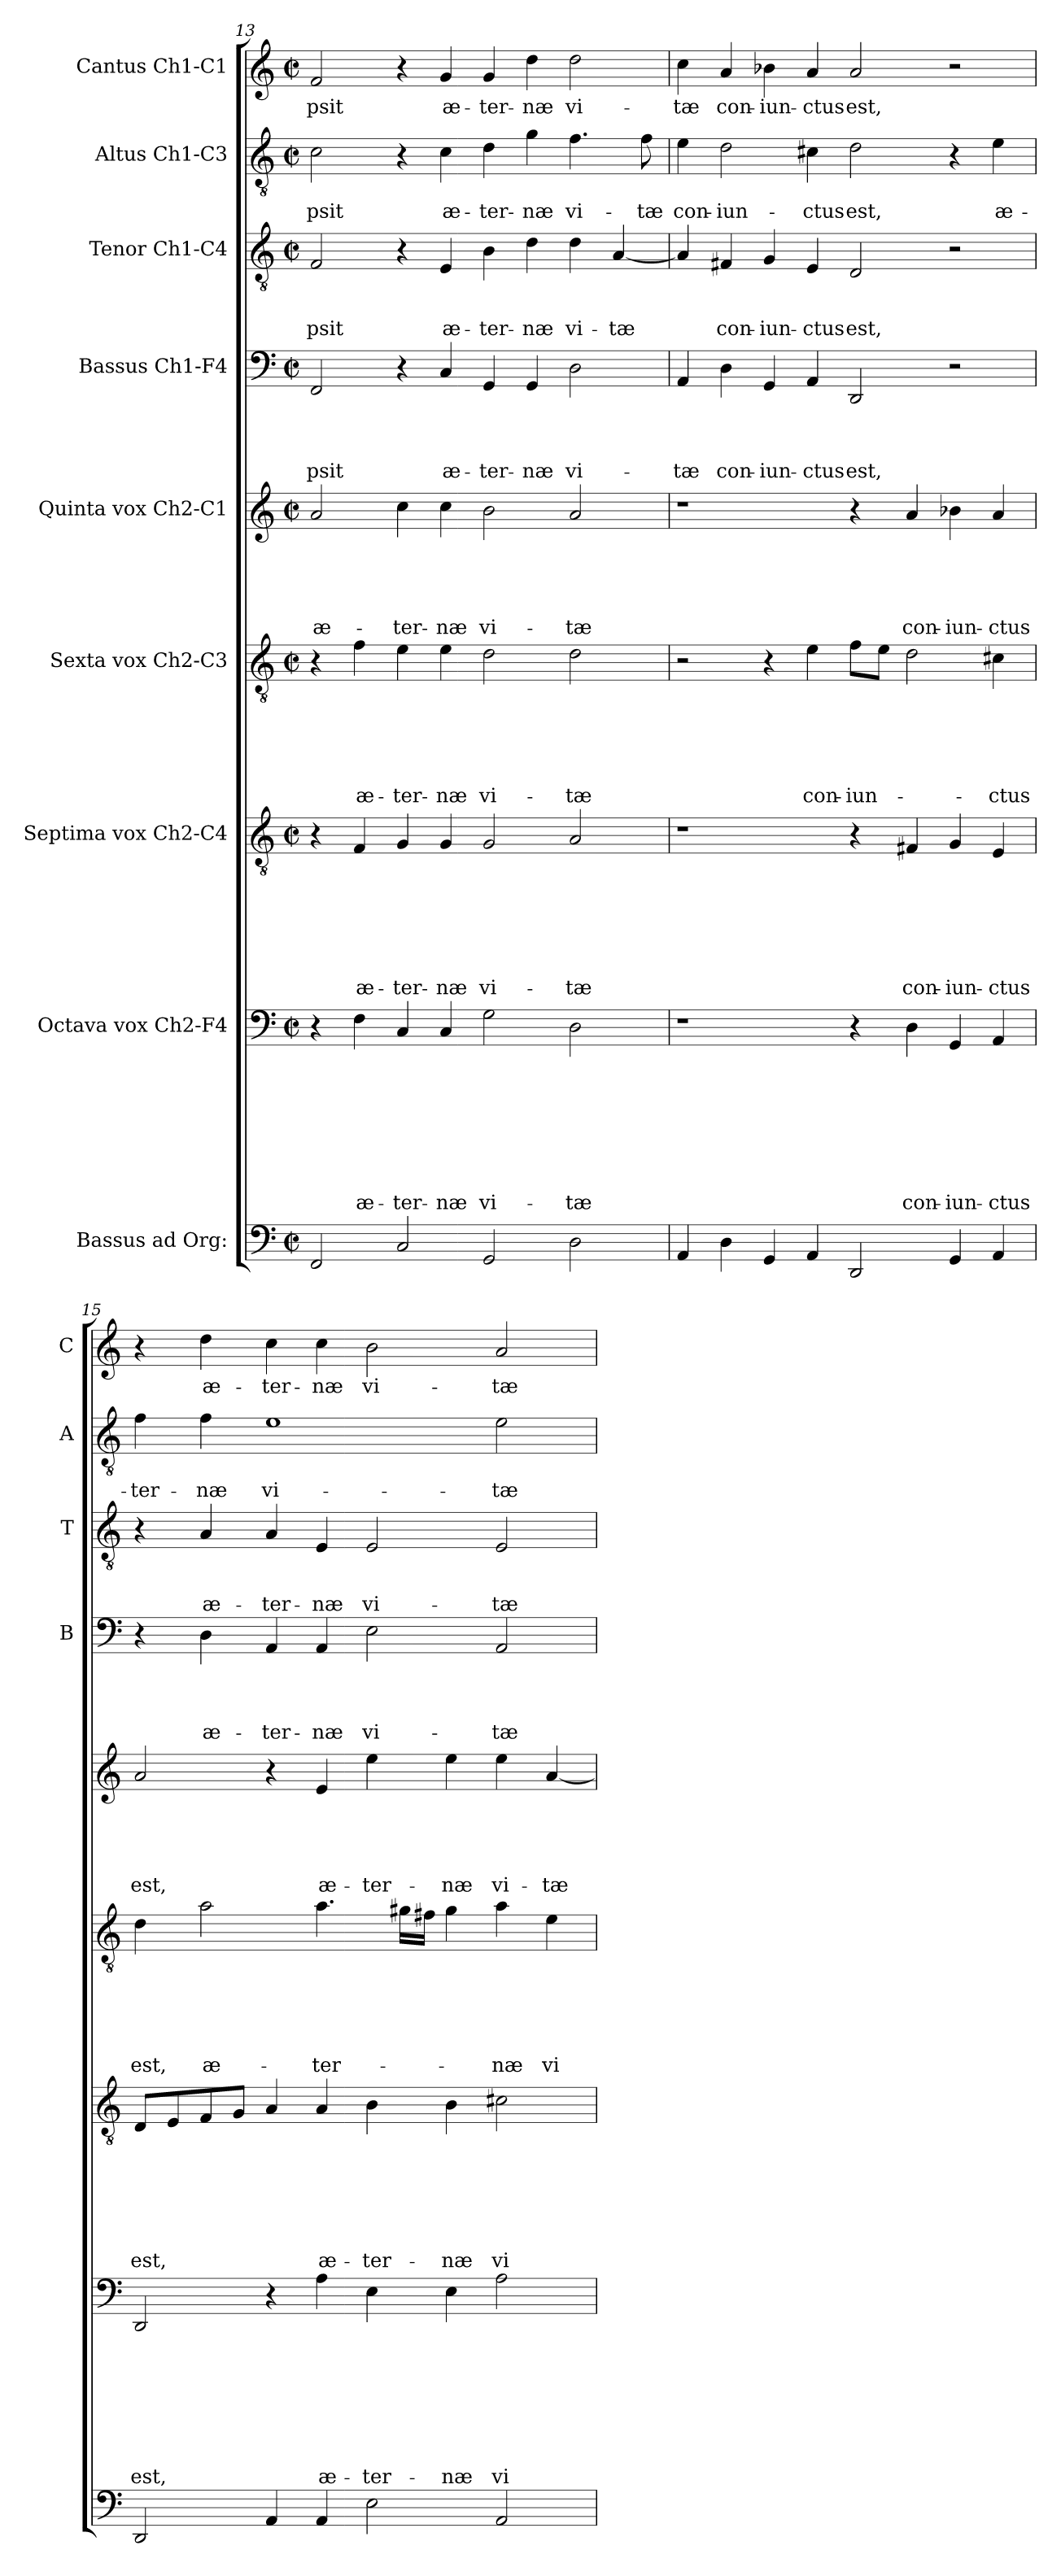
**kern	**kern	**text	**text	**text	**text	**text	**text	**text	**text	**kern	**text	**text	**text	**text	**text	**text	**text	**kern	**text	**text	**text	**text	**text	**text	**kern	**text	**text	**text	**text	**text	**kern	**text	**text	**text	**text	**kern	**text	**text	**text	**kern	**text	**text	**kern	**text
*part9	*part8	*part8	*part8	*part8	*part8	*part8	*part8	*part8	*part8	*part7	*part7	*part7	*part7	*part7	*part7	*part7	*part7	*part6	*part6	*part6	*part6	*part6	*part6	*part6	*part5	*part5	*part5	*part5	*part5	*part5	*part4	*part4	*part4	*part4	*part4	*part3	*part3	*part3	*part3	*part2	*part2	*part2	*part1	*part1
*staff9	*staff8	*staff8	*staff8	*staff8	*staff8	*staff8	*staff8	*staff8	*staff8	*staff7	*staff7	*staff7	*staff7	*staff7	*staff7	*staff7	*staff7	*staff6	*staff6	*staff6	*staff6	*staff6	*staff6	*staff6	*staff5	*staff5	*staff5	*staff5	*staff5	*staff5	*staff4	*staff4	*staff4	*staff4	*staff4	*staff3	*staff3	*staff3	*staff3	*staff2	*staff2	*staff2	*staff1	*staff1
*I"Bassus ad Org:	*I"Octava vox Ch2-F4	*	*	*	*	*	*	*	*	*I"Septima vox Ch2-C4	*	*	*	*	*	*	*	*I"Sexta vox Ch2-C3	*	*	*	*	*	*	*I"Quinta vox Ch2-C1	*	*	*	*	*	*I"Bassus Ch1-F4	*	*	*	*	*I"Tenor Ch1-C4	*	*	*	*I"Altus Ch1-C3	*	*	*I"Cantus Ch1-C1	*
*	*	*	*	*	*	*	*	*	*	*	*	*	*	*	*	*	*	*	*	*	*	*	*	*	*	*	*	*	*	*	*I'B	*	*	*	*	*I'T	*	*	*	*I'A	*	*	*I'C	*
*clefF4	*clefF4	*	*	*	*	*	*	*	*	*clefGv2	*	*	*	*	*	*	*	*clefGv2	*	*	*	*	*	*	*clefG2	*	*	*	*	*	*clefF4	*	*	*	*	*clefGv2	*	*	*	*clefGv2	*	*	*clefG2	*
*k[]	*k[]	*	*	*	*	*	*	*	*	*k[]	*	*	*	*	*	*	*	*k[]	*	*	*	*	*	*	*k[]	*	*	*	*	*	*k[]	*	*	*	*	*k[]	*	*	*	*k[]	*	*	*k[]	*
*C:	*C:	*	*	*	*	*	*	*	*	*C:	*	*	*	*	*	*	*	*C:	*	*	*	*	*	*	*C:	*	*	*	*	*	*C:	*	*	*	*	*C:	*	*	*	*C:	*	*	*C:	*
*M2/2	*M2/2	*	*	*	*	*	*	*	*	*M2/2	*	*	*	*	*	*	*	*M2/2	*	*	*	*	*	*	*M2/2	*	*	*	*	*	*M2/2	*	*	*	*	*M2/2	*	*	*	*M2/2	*	*	*M2/2	*
*met(c|)	*met(c|)	*	*	*	*	*	*	*	*	*met(c|)	*	*	*	*	*	*	*	*met(c|)	*	*	*	*	*	*	*met(c|)	*	*	*	*	*	*met(c|)	*	*	*	*	*met(c|)	*	*	*	*met(c|)	*	*	*met(c|)	*
=13	=13	=13	=13	=13	=13	=13	=13	=13	=13	=13	=13	=13	=13	=13	=13	=13	=13	=13	=13	=13	=13	=13	=13	=13	=13	=13	=13	=13	=13	=13	=13	=13	=13	=13	=13	=13	=13	=13	=13	=13	=13	=13	=13	=13
!	!	!	!	!	!	!	!	!	!	!	!	!	!	!	!	!	!	!	!	!	!	!	!	!	!	!	!	!	!	!LO:LY:b	!	!	!	!	!LO:LY:b	!	!	!	!LO:LY:b	!	!	!LO:LY:b	!	!LO:LY:b
2FF/	4r	.	.	.	.	.	.	.	.	4r	.	.	.	.	.	.	.	4r	.	.	.	.	.	.	2a/	.	.	.	.	æ-	2FF/	.	.	.	-psit	2F/	.	.	-psit	2c\	.	-psit	2f/	-psit
!	!	!	!	!	!	!	!	!	!LO:LY:b	!	!	!	!	!	!	!	!LO:LY:b	!	!	!	!	!	!	!LO:LY:b	!	!	!	!	!	!	!	!	!	!	!	!	!	!	!	!	!	!	!	!
.	4F\	.	.	.	.	.	.	.	æ-	4F/	.	.	.	.	.	.	æ-	4f\	.	.	.	.	.	æ-	.	.	.	.	.	.	.	.	.	.	.	.	.	.	.	.	.	.	.	.
!	!	!	!	!	!	!	!	!	!LO:LY:b	!	!	!	!	!	!	!	!LO:LY:b	!	!	!	!	!	!	!LO:LY:b	!	!	!	!	!	!LO:LY:b	!	!	!	!	!	!	!	!	!	!	!	!	!	!
2C/	4C/	.	.	.	.	.	.	.	-ter-	4G/	.	.	.	.	.	.	-ter-	4e\	.	.	.	.	.	-ter-	4cc\	.	.	.	.	-ter-	4r	.	.	.	.	4r	.	.	.	4r	.	.	4r	.
!	!	!	!	!	!	!	!	!	!LO:LY:b	!	!	!	!	!	!	!	!LO:LY:b	!	!	!	!	!	!	!LO:LY:b	!	!	!	!	!	!LO:LY:b	!	!	!	!	!LO:LY:b	!	!	!	!LO:LY:b	!	!	!LO:LY:b	!	!LO:LY:b
.	4C/	.	.	.	.	.	.	.	-næ	4G/	.	.	.	.	.	.	-næ	4e\	.	.	.	.	.	-næ	4cc\	.	.	.	.	-næ	4C/	.	.	.	æ-	4E/	.	.	æ-	4c\	.	æ-	4g/	æ-
!	!	!	!	!	!	!	!	!	!LO:LY:b	!	!	!	!	!	!	!	!LO:LY:b	!	!	!	!	!	!	!LO:LY:b	!	!	!	!	!	!LO:LY:b	!	!	!	!	!LO:LY:b	!	!	!	!LO:LY:b	!	!	!LO:LY:b	!	!LO:LY:b
2GG/	2G\	.	.	.	.	.	.	.	vi-	2G/	.	.	.	.	.	.	vi-	2d\	.	.	.	.	.	vi-	2b\	.	.	.	.	vi-	4GG/	.	.	.	-ter-	4B\	.	.	-ter-	4d\	.	-ter-	4g/	-ter-
!	!	!	!	!	!	!	!	!	!	!	!	!	!	!	!	!	!	!	!	!	!	!	!	!	!	!	!	!	!	!	!	!	!	!	!LO:LY:b	!	!	!	!LO:LY:b	!	!	!LO:LY:b	!	!LO:LY:b
.	.	.	.	.	.	.	.	.	.	.	.	.	.	.	.	.	.	.	.	.	.	.	.	.	.	.	.	.	.	.	4GG/	.	.	.	-næ	4d\	.	.	-næ	4g\	.	-næ	4dd\	-næ
!	!	!	!	!	!	!	!	!	!LO:LY:b	!	!	!	!	!	!	!	!LO:LY:b	!	!	!	!	!	!	!LO:LY:b	!	!	!	!	!	!LO:LY:b	!	!	!	!	!LO:LY:b	!	!	!	!LO:LY:b	!	!	!LO:LY:b	!	!LO:LY:b
2D\	2D\	.	.	.	.	.	.	.	-tæ	2A/	.	.	.	.	.	.	-tæ	2d\	.	.	.	.	.	-tæ	2a/	.	.	.	.	-tæ	2D\	.	.	.	vi-	4d\	.	.	vi-	4.f\	.	vi-	2dd\	vi-
!	!	!	!	!	!	!	!	!	!	!	!	!	!	!	!	!	!	!	!	!	!	!	!	!	!	!	!	!	!	!	!	!	!	!	!	!	!	!	!LO:LY:b	!	!	!	!	!
.	.	.	.	.	.	.	.	.	.	.	.	.	.	.	.	.	.	.	.	.	.	.	.	.	.	.	.	.	.	.	.	.	.	.	.	[4A/	.	.	-tæ	.	.	.	.	.
!	!	!	!	!	!	!	!	!	!	!	!	!	!	!	!	!	!	!	!	!	!	!	!	!	!	!	!	!	!	!	!	!	!	!	!	!	!	!	!	!	!	!LO:LY:b	!	!
.	.	.	.	.	.	.	.	.	.	.	.	.	.	.	.	.	.	.	.	.	.	.	.	.	.	.	.	.	.	.	.	.	.	.	.	.	.	.	.	8f\	.	-tæ	.	.
=14	=14	=14	=14	=14	=14	=14	=14	=14	=14	=14	=14	=14	=14	=14	=14	=14	=14	=14	=14	=14	=14	=14	=14	=14	=14	=14	=14	=14	=14	=14	=14	=14	=14	=14	=14	=14	=14	=14	=14	=14	=14	=14	=14	=14
!	!	!	!	!	!	!	!	!	!	!	!	!	!	!	!	!	!	!	!	!	!	!	!	!	!	!	!	!	!	!	!	!	!	!	!LO:LY:b	!	!	!	!	!	!	!LO:LY:b	!	!LO:LY:b
4AA/	1r	.	.	.	.	.	.	.	.	1r	.	.	.	.	.	.	.	2r	.	.	.	.	.	.	1r	.	.	.	.	.	4AA/	.	.	.	-tæ	4A/]	.	.	.	4e\	.	con-	4cc\	-tæ
!	!	!	!	!	!	!	!	!	!	!	!	!	!	!	!	!	!	!	!	!	!	!	!	!	!	!	!	!	!	!	!	!	!	!	!LO:LY:b	!	!	!	!LO:LY:b	!	!	!LO:LY:b	!	!LO:LY:b
4D\	.	.	.	.	.	.	.	.	.	.	.	.	.	.	.	.	.	.	.	.	.	.	.	.	.	.	.	.	.	.	4D\	.	.	.	con-	4F#X/	.	.	con-	2d\	.	-iun-	4a/	con-
!	!	!	!	!	!	!	!	!	!	!	!	!	!	!	!	!	!	!	!	!	!	!	!	!	!	!	!	!	!	!	!	!	!	!	!LO:LY:b	!	!	!	!LO:LY:b	!	!	!	!	!LO:LY:b
4GG/	.	.	.	.	.	.	.	.	.	.	.	.	.	.	.	.	.	4r	.	.	.	.	.	.	.	.	.	.	.	.	4GG/	.	.	.	-iun-	4G/	.	.	-iun-	.	.	.	4b-X\	-iun-
!	!	!	!	!	!	!	!	!	!	!	!	!	!	!	!	!	!	!	!	!	!	!	!	!LO:LY:b	!	!	!	!	!	!	!	!	!	!	!LO:LY:b	!	!	!	!LO:LY:b	!	!	!LO:LY:b	!	!LO:LY:b
4AA/	.	.	.	.	.	.	.	.	.	.	.	.	.	.	.	.	.	4e\	.	.	.	.	.	con-	.	.	.	.	.	.	4AA/	.	.	.	-ctus	4E/	.	.	-ctus	4c#X\	.	-ctus	4a/	-ctus
!	!	!	!	!	!	!	!	!	!	!	!	!	!	!	!	!	!	!	!	!	!	!	!	!LO:LY:b	!	!	!	!	!	!	!	!	!	!	!LO:LY:b	!	!	!	!LO:LY:b	!	!	!LO:LY:b	!	!LO:LY:b
2DD/	4r	.	.	.	.	.	.	.	.	4r	.	.	.	.	.	.	.	8f\L	.	.	.	.	.	-iun-	4r	.	.	.	.	.	2DD/	.	.	.	est,	2D/	.	.	est,	2d\	.	est,	2a/	est,
.	.	.	.	.	.	.	.	.	.	.	.	.	.	.	.	.	.	8e\J	.	.	.	.	.	.	.	.	.	.	.	.	.	.	.	.	.	.	.	.	.	.	.	.	.	.
!	!	!	!	!	!	!	!	!	!LO:LY:b	!	!	!	!	!	!	!	!LO:LY:b	!	!	!	!	!	!	!	!	!	!	!	!	!LO:LY:b	!	!	!	!	!	!	!	!	!	!	!	!	!	!
.	4D\	.	.	.	.	.	.	.	con-	4F#X/	.	.	.	.	.	.	con-	2d\	.	.	.	.	.	.	4a/	.	.	.	.	con-	.	.	.	.	.	.	.	.	.	.	.	.	.	.
!	!	!	!	!	!	!	!	!	!LO:LY:b	!	!	!	!	!	!	!	!LO:LY:b	!	!	!	!	!	!	!	!	!	!	!	!	!LO:LY:b	!	!	!	!	!	!	!	!	!	!	!	!	!	!
4GG/	4GG/	.	.	.	.	.	.	.	-iun-	4G/	.	.	.	.	.	.	-iun-	.	.	.	.	.	.	.	4b-X\	.	.	.	.	-iun-	2r	.	.	.	.	2r	.	.	.	4r	.	.	2r	.
!	!	!	!	!	!	!	!	!	!LO:LY:b	!	!	!	!	!	!	!	!LO:LY:b	!	!	!	!	!	!	!LO:LY:b	!	!	!	!	!	!LO:LY:b	!	!	!	!	!	!	!	!	!	!	!	!LO:LY:b	!	!
4AA/	4AA/	.	.	.	.	.	.	.	-ctus	4E/	.	.	.	.	.	.	-ctus	4c#X\	.	.	.	.	.	-ctus	4a/	.	.	.	.	-ctus	.	.	.	.	.	.	.	.	.	4e\	.	æ-	.	.
!!LO:PB:g=z
=15	=15	=15	=15	=15	=15	=15	=15	=15	=15	=15	=15	=15	=15	=15	=15	=15	=15	=15	=15	=15	=15	=15	=15	=15	=15	=15	=15	=15	=15	=15	=15	=15	=15	=15	=15	=15	=15	=15	=15	=15	=15	=15	=15	=15
!	!	!	!	!	!	!	!	!	!LO:LY:b	!	!	!	!	!	!	!	!LO:LY:b	!	!	!	!	!	!	!LO:LY:b	!	!	!	!	!	!LO:LY:b	!	!	!	!	!	!	!	!	!	!	!	!LO:LY:b	!	!
2DD/	2DD/	.	.	.	.	.	.	.	est,	8D/L	.	.	.	.	.	.	est,	4d\	.	.	.	.	.	est,	2a/	.	.	.	.	est,	4r	.	.	.	.	4r	.	.	.	4f\	.	-ter-	4r	.
.	.	.	.	.	.	.	.	.	.	8E/	.	.	.	.	.	.	.	.	.	.	.	.	.	.	.	.	.	.	.	.	.	.	.	.	.	.	.	.	.	.	.	.	.	.
!	!	!	!	!	!	!	!	!	!	!	!	!	!	!	!	!	!	!	!	!	!	!	!	!LO:LY:b	!	!	!	!	!	!	!	!	!	!	!LO:LY:b	!	!	!	!LO:LY:b	!	!	!LO:LY:b	!	!LO:LY:b
.	.	.	.	.	.	.	.	.	.	8F/	.	.	.	.	.	.	.	2a\	.	.	.	.	.	æ-	.	.	.	.	.	.	4D\	.	.	.	æ-	4A/	.	.	æ-	4f\	.	-næ	4dd\	æ-
.	.	.	.	.	.	.	.	.	.	8G/J	.	.	.	.	.	.	.	.	.	.	.	.	.	.	.	.	.	.	.	.	.	.	.	.	.	.	.	.	.	.	.	.	.	.
!	!	!	!	!	!	!	!	!	!	!	!	!	!	!	!	!	!	!	!	!	!	!	!	!	!	!	!	!	!	!	!	!	!	!	!LO:LY:b	!	!	!	!LO:LY:b	!	!	!LO:LY:b	!	!LO:LY:b
4AA/	4r	.	.	.	.	.	.	.	.	4A/	.	.	.	.	.	.	.	.	.	.	.	.	.	.	4r	.	.	.	.	.	4AA/	.	.	.	-ter-	4A/	.	.	-ter-	1e	.	vi-	4cc\	-ter-
!	!	!	!	!	!	!	!	!	!LO:LY:b	!	!	!	!	!	!	!	!LO:LY:b	!	!	!	!	!	!	!LO:LY:b	!	!	!	!	!	!LO:LY:b	!	!	!	!	!LO:LY:b	!	!	!	!LO:LY:b	!	!	!	!	!LO:LY:b
4AA/	4A\	.	.	.	.	.	.	.	æ-	4A/	.	.	.	.	.	.	æ-	4.a\	.	.	.	.	.	-ter-	4e/	.	.	.	.	æ-	4AA/	.	.	.	-næ	4E/	.	.	-næ	.	.	.	4cc\	-næ
!	!	!	!	!	!	!	!	!	!LO:LY:b	!	!	!	!	!	!	!	!LO:LY:b	!	!	!	!	!	!	!	!	!	!	!	!	!LO:LY:b	!	!	!	!	!LO:LY:b	!	!	!	!LO:LY:b	!	!	!	!	!LO:LY:b
2E\	4E\	.	.	.	.	.	.	.	-ter-	4B\	.	.	.	.	.	.	-ter-	.	.	.	.	.	.	.	4ee\	.	.	.	.	-ter-	2E\	.	.	.	vi-	2E/	.	.	vi-	.	.	.	2b\	vi-
.	.	.	.	.	.	.	.	.	.	.	.	.	.	.	.	.	.	16g#X\LL	.	.	.	.	.	.	.	.	.	.	.	.	.	.	.	.	.	.	.	.	.	.	.	.	.	.
.	.	.	.	.	.	.	.	.	.	.	.	.	.	.	.	.	.	16f#X\JJ	.	.	.	.	.	.	.	.	.	.	.	.	.	.	.	.	.	.	.	.	.	.	.	.	.	.
!	!	!	!	!	!	!	!	!	!LO:LY:b	!	!	!	!	!	!	!	!LO:LY:b	!	!	!	!	!	!	!	!	!	!	!	!	!LO:LY:b	!	!	!	!	!	!	!	!	!	!	!	!	!	!
.	4E\	.	.	.	.	.	.	.	-næ	4B\	.	.	.	.	.	.	-næ	4g#\	.	.	.	.	.	.	4ee\	.	.	.	.	-næ	.	.	.	.	.	.	.	.	.	.	.	.	.	.
!	!	!	!	!	!	!	!	!	!LO:LY:b	!	!	!	!	!	!	!	!LO:LY:b	!	!	!	!	!	!	!LO:LY:b	!	!	!	!	!	!LO:LY:b	!	!	!	!	!LO:LY:b	!	!	!	!LO:LY:b	!	!	!LO:LY:b	!	!LO:LY:b
2AA/	2A\	.	.	.	.	.	.	.	vi-	2c#X\	.	.	.	.	.	.	vi-	4a\	.	.	.	.	.	-næ	4ee\	.	.	.	.	vi-	2AA/	.	.	.	-tæ	2E/	.	.	-tæ	2e\	.	-tæ	2a/	-tæ
!	!	!	!	!	!	!	!	!	!	!	!	!	!	!	!	!	!	!	!	!	!	!	!	!LO:LY:b	!	!	!	!	!	!LO:LY:b	!	!	!	!	!	!	!	!	!	!	!	!	!	!
.	.	.	.	.	.	.	.	.	.	.	.	.	.	.	.	.	.	4e\	.	.	.	.	.	vi-	[4a/	.	.	.	.	-tæ	.	.	.	.	.	.	.	.	.	.	.	.	.	.
=	=	=	=	=	=	=	=	=	=	=	=	=	=	=	=	=	=	=	=	=	=	=	=	=	=	=	=	=	=	=	=	=	=	=	=	=	=	=	=	=	=	=	=	=
*-	*-	*-	*-	*-	*-	*-	*-	*-	*-	*-	*-	*-	*-	*-	*-	*-	*-	*-	*-	*-	*-	*-	*-	*-	*-	*-	*-	*-	*-	*-	*-	*-	*-	*-	*-	*-	*-	*-	*-	*-	*-	*-	*-	*-
